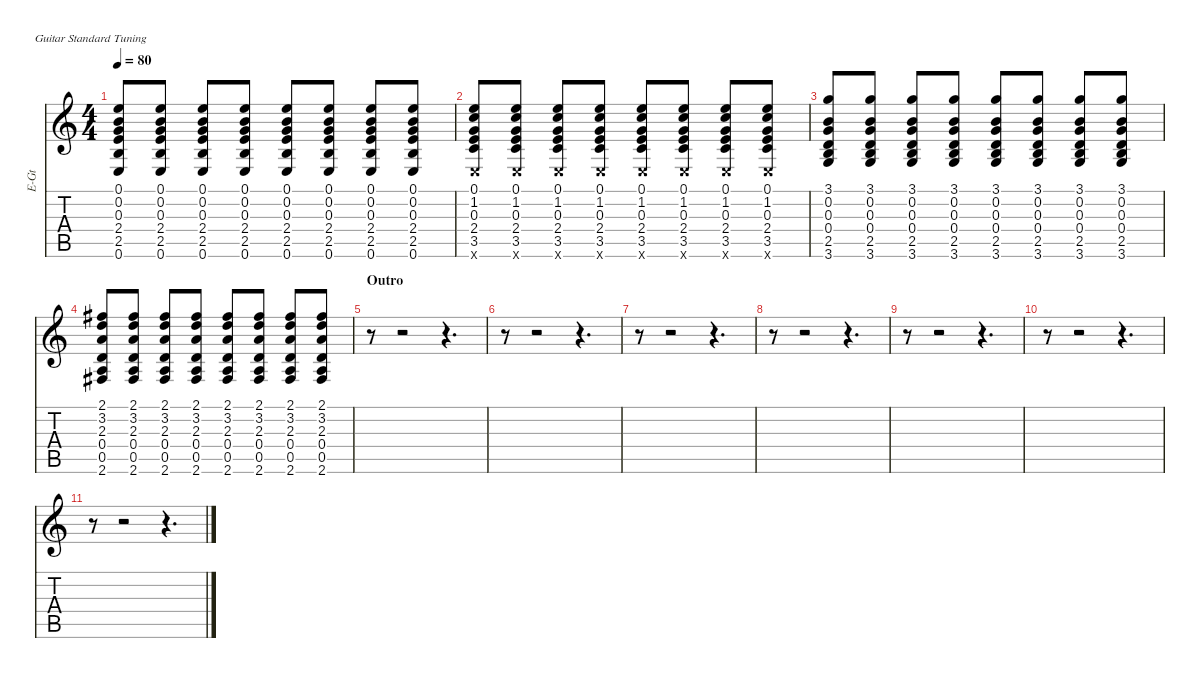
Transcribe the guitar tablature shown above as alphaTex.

\hideDynamics
\bracketExtendMode nobrackets
\otherSystemsTrackNameOrientation horizontal
\track ("Guitar2" "E-Gt") {instrument overdrivenguitar}
\staff {score tabs}
\tuning (E4 B3 G3 D3 A2 E2)
\ts (4 4)
\tempo 80
\clef g2
\ks c
(0.1 0.2 0.3 2.4 2.5 0.6).8{dy f beam Up} (0.1 0.2 0.3 2.4 2.5 0.6).8{beam Up} (0.1 0.2 0.3 2.4 2.5 0.6).8{beam Up} (0.1 0.2 0.3 2.4 2.5 0.6).8{beam Up} (0.1 0.2 0.3 2.4 2.5 0.6).8{beam Up} (0.1 0.2 0.3 2.4 2.5 0.6).8{beam Up} (0.1 0.2 0.3 2.4 2.5 0.6).8{beam Up} (0.1 0.2 0.3 2.4 2.5 0.6).8{beam Up} |
(0.1 1.2 0.3 2.4 3.5 0.6{x}).8{beam Up} (0.1 1.2 0.3 2.4 3.5 0.6{x}).8{beam Up} (0.1 1.2 0.3 2.4 3.5 0.6{x}).8{beam Up} (0.1 1.2 0.3 2.4 3.5 0.6{x}).8{beam Up} (0.1 1.2 0.3 2.4 3.5 0.6{x}).8{beam Up} (0.1 1.2 0.3 2.4 3.5 0.6{x}).8{beam Up} (0.1 1.2 0.3 2.4 3.5 0.6{x}).8{beam Up} (0.1 1.2 0.3 2.4 3.5 0.6{x}).8{beam Up} |
(3.1 0.2 0.3 0.4 2.5 3.6).8{beam Up} (3.1 0.2 0.3 0.4 2.5 3.6).8{beam Up} (3.1 0.2 0.3 0.4 2.5 3.6).8{beam Up} (3.1 0.2 0.3 0.4 2.5 3.6).8{beam Up} (3.1 0.2 0.3 0.4 2.5 3.6).8{beam Up} (3.1 0.2 0.3 0.4 2.5 3.6).8{beam Up} (3.1 0.2 0.3 0.4 2.5 3.6).8{beam Up} (3.1 0.2 0.3 0.4 2.5 3.6).8{beam Up} |
(2.1{acc #} 3.2 2.3 0.4 0.5 2.6{acc #}).8{beam Up} (2.1{acc #} 3.2 2.3 0.4 0.5 2.6{acc #}).8{beam Up} (2.1{acc #} 3.2 2.3 0.4 0.5 2.6{acc #}).8{beam Up} (2.1{acc #} 3.2 2.3 0.4 0.5 2.6{acc #}).8{beam Up} (2.1{acc #} 3.2 2.3 0.4 0.5 2.6{acc #}).8{beam Up} (2.1{acc #} 3.2 2.3 0.4 0.5 2.6{acc #}).8{beam Up} (2.1{acc #} 3.2 2.3 0.4 0.5 2.6{acc #}).8{beam Up} (2.1{acc #} 3.2 2.3 0.4 0.5 2.6{acc #}).8{beam Up} |
\section ("" "Outro")
r.8{beam Down} r.2{beam Down} r.4{d beam Down} |
r.8{beam Down} r.2{beam Down} r.4{d beam Down} |
r.8{beam Down} r.2{beam Down} r.4{d beam Down} |
r.8{beam Down} r.2{beam Down} r.4{d beam Down} |
r.8{beam Down} r.2{beam Down} r.4{d beam Down} |
r.8{beam Down} r.2{beam Down} r.4{d beam Down} |
r.8{beam Down} r.2{beam Down} r.4{d beam Down}
